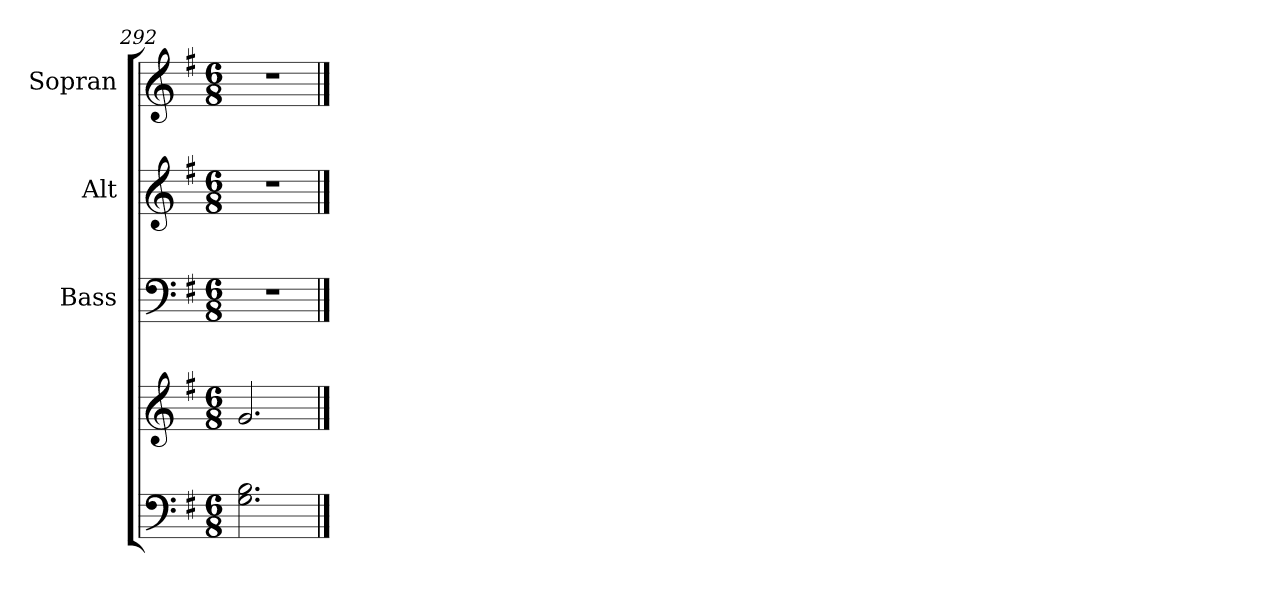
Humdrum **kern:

**kern	**kern	**kern	**kern	**kern
*part4	*part4	*part3	*part2	*part1
*staff5	*staff4	*staff3	*staff2	*staff1
*	*	*I"Bass	*I"Alt	*I"Sopran
*	*	*I'B.	*I'A.	*I'S.
*clefF4	*clefG2	*clefF4	*clefG2	*clefG2
*k[f#]	*k[f#]	*k[f#]	*k[f#]	*k[f#]
*G:	*G:	*G:	*G:	*G:
*M6/8	*M6/8	*M6/8	*M6/8	*M6/8
=292	=292	=292	=292	=292
2.G\ 2.B\	2.g/	2.r	2.r	2.r
==	==	==	==	==
*-	*-	*-	*-	*-
